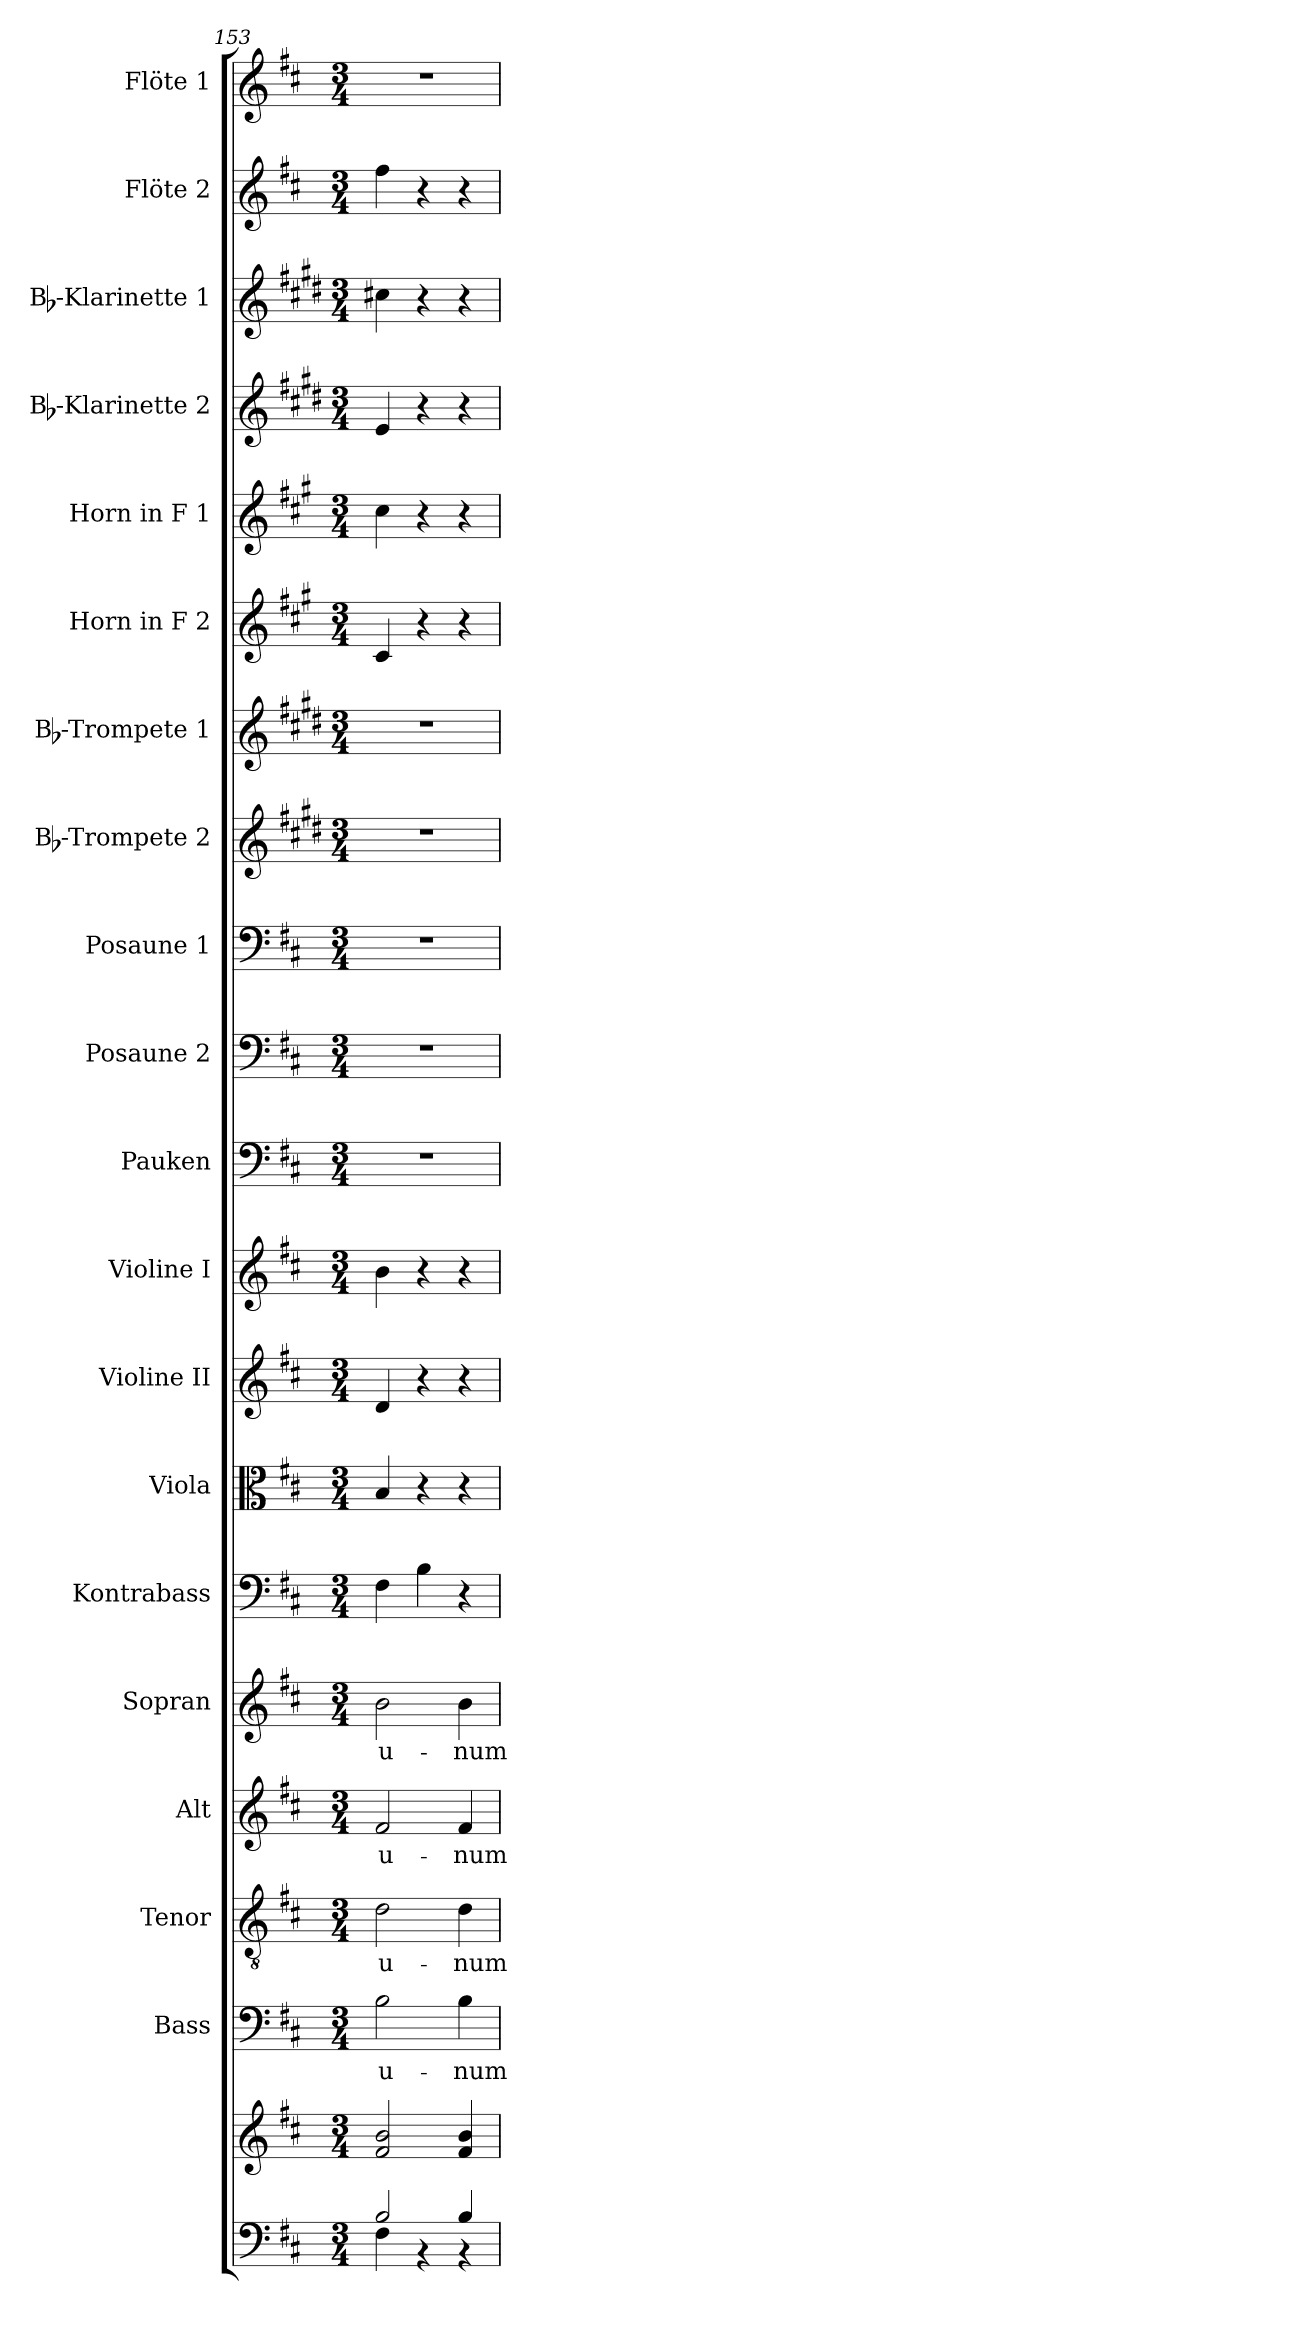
**kern	**kern	**kern	**text	**kern	**text	**kern	**text	**kern	**text	**kern	**kern	**kern	**kern	**kern	**kern	**kern	**kern	**kern	**kern	**kern	**kern	**kern	**kern	**kern
*part20	*part20	*part19	*part19	*part18	*part18	*part17	*part17	*part16	*part16	*part15	*part14	*part13	*part12	*part11	*part10	*part9	*part8	*part7	*part6	*part5	*part4	*part3	*part2	*part1
*staff21	*staff20	*staff19	*staff19	*staff18	*staff18	*staff17	*staff17	*staff16	*staff16	*staff15	*staff14	*staff13	*staff12	*staff11	*staff10	*staff9	*staff8	*staff7	*staff6	*staff5	*staff4	*staff3	*staff2	*staff1
*	*	*I"Bass	*	*I"Tenor	*	*I"Alt	*	*I"Sopran	*	*I"Kontrabass	*I"Viola	*I"Violine II	*I"Violine I	*I"Pauken	*I"Posaune 2	*I"Posaune 1	*I"Bb-Trompete 2	*I"Bb-Trompete 1	*I"Horn in F 2	*I"Horn in F 1	*I"Bb-Klarinette 2	*I"Bb-Klarinette 1	*I"Flöte 2	*I"Flöte 1
*	*	*I'B.	*	*I'T.	*	*I'A.	*	*I'S.	*	*I'Kb.	*I'Vla.	*I'Vl. II	*I'Vl. I	*I'Pk.	*I'Pos. 2	*I'Pos. 1	*I'Bb Trp. 2	*I'Bb Trp. 1	*	*	*I'Bb Kl. 2	*I'Bb Kl. 1	*I'Fl. 2	*I'Fl. 1
*clefF4	*clefG2	*clefF4	*	*clefGv2	*	*clefG2	*	*clefG2	*	*clefF4	*clefC3	*clefG2	*clefG2	*clefF4	*clefF4	*clefF4	*clefG2	*clefG2	*clefG2	*clefG2	*clefG2	*clefG2	*clefG2	*clefG2
*	*	*	*	*	*	*	*	*	*	*ITrd7c12	*	*	*	*	*	*	*ITrd1c2	*ITrd1c2	*ITrd4c7	*ITrd4c7	*ITrd1c2	*ITrd1c2	*	*
*k[f#c#]	*k[f#c#]	*k[f#c#]	*	*k[f#c#]	*	*k[f#c#]	*	*k[f#c#]	*	*k[f#c#]	*k[f#c#]	*k[f#c#]	*k[f#c#]	*k[f#c#]	*k[f#c#]	*k[f#c#]	*k[f#c#]	*k[f#c#]	*k[f#c#]	*k[f#c#]	*k[f#c#]	*k[f#c#]	*k[f#c#]	*k[f#c#]
*D:	*D:	*D:	*	*D:	*	*D:	*	*D:	*	*D:	*D:	*D:	*D:	*D:	*D:	*D:	*D:	*D:	*D:	*D:	*D:	*D:	*D:	*D:
*M3/4	*M3/4	*M3/4	*	*M3/4	*	*M3/4	*	*M3/4	*	*M3/4	*M3/4	*M3/4	*M3/4	*M3/4	*M3/4	*M3/4	*M3/4	*M3/4	*M3/4	*M3/4	*M3/4	*M3/4	*M3/4	*M3/4
=153	=153	=153	=153	=153	=153	=153	=153	=153	=153	=153	=153	=153	=153	=153	=153	=153	=153	=153	=153	=153	=153	=153	=153	=153
*^	*	*	*	*	*	*	*	*	*	*	*	*	*	*	*	*	*	*	*	*	*	*	*	*
!	!	!	!	!LO:LY:b	!	!LO:LY:b	!	!LO:LY:b	!	!LO:LY:b	!	!	!	!	!	!	!	!	!	!	!	!	!	!	!
2B/	4F#\	2f#/ 2b/	2B\	u-	2d\	u-	2f#/	u-	2b\	u-	4FF#\	4B/	4d/	4b\	2.r	2.r	2.r	2.r	2.r	4F#/	4f#\	4d/	4bn\	4ff#\	2.r
.	4r	.	.	.	.	.	.	.	.	.	4BB\	4r	4r	4r	.	.	.	.	.	4r	4r	4r	4r	4r	.
!	!	!	!	!LO:LY:b	!	!LO:LY:b	!	!LO:LY:b	!	!LO:LY:b	!	!	!	!	!	!	!	!	!	!	!	!	!	!	!
4B/	4r	4f#/ 4b/	4B\	-num	4d\	-num	4f#/	-num	4b\	-num	4r	4r	4r	4r	.	.	.	.	.	4r	4r	4r	4r	4r	.
*v	*v	*	*	*	*	*	*	*	*	*	*	*	*	*	*	*	*	*	*	*	*	*	*	*	*
=	=	=	=	=	=	=	=	=	=	=	=	=	=	=	=	=	=	=	=	=	=	=	=	=
*-	*-	*-	*-	*-	*-	*-	*-	*-	*-	*-	*-	*-	*-	*-	*-	*-	*-	*-	*-	*-	*-	*-	*-	*-
